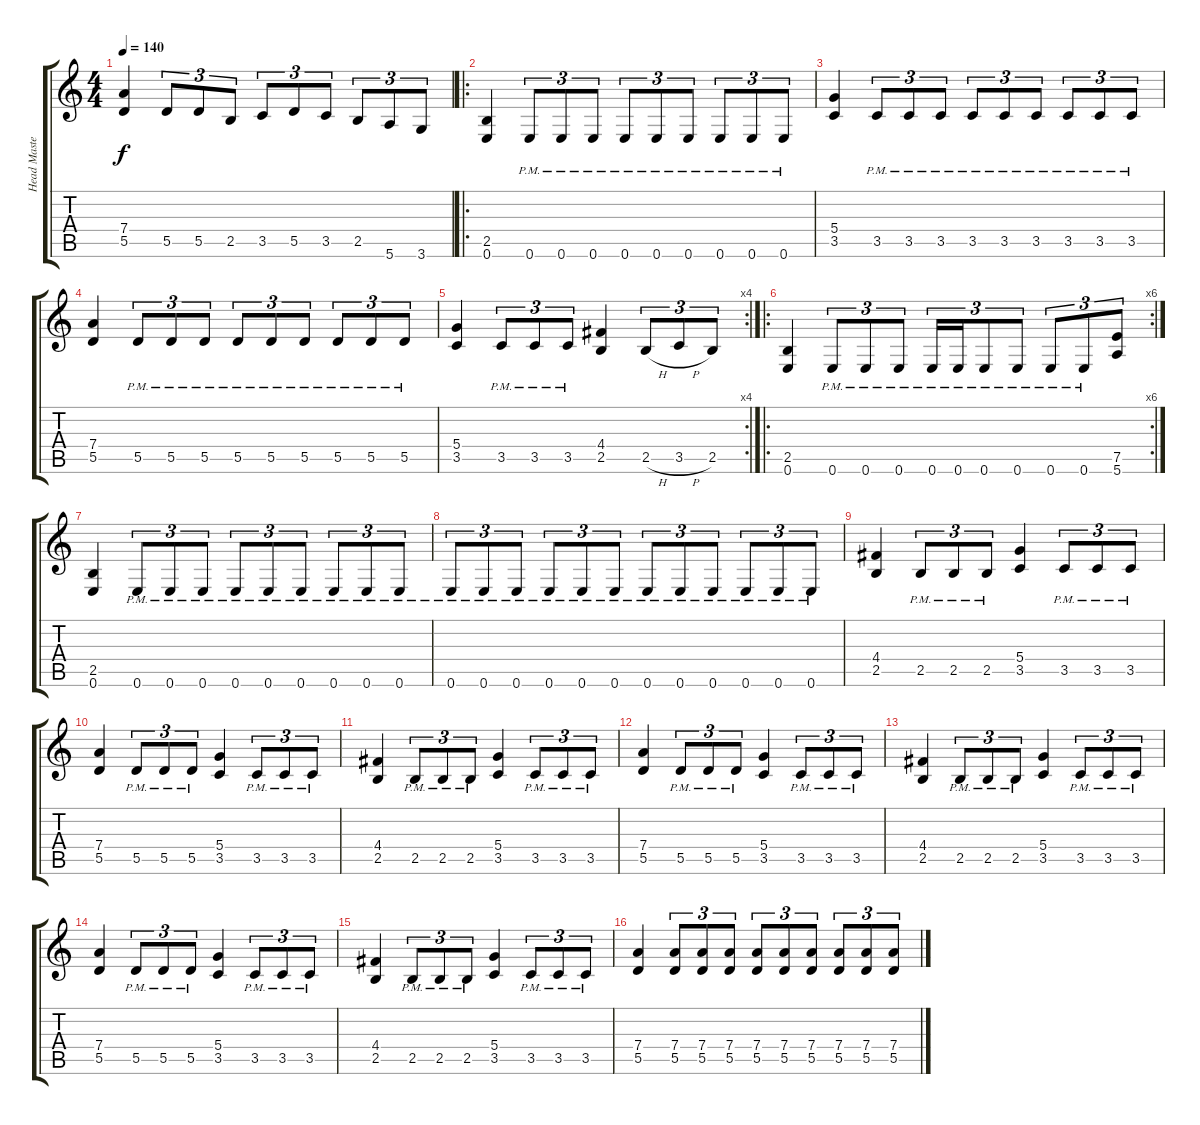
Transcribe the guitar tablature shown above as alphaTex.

\track ("Head Master" "Head Maste") {instrument distortionguitar}
\staff {score tabs}
\tuning (E4 B3 G3 D3 A2 E2) {hide}
\ts (4 4)
\tempo 140
\clef g2
\ks c
(7.4 5.5).4{dy f} 5.5.8{tu (3 2)} 5.5.8{tu (3 2)} 2.5.8{tu (3 2)} 3.5.8{tu (3 2)} 5.5.8{tu (3 2)} 3.5.8{tu (3 2)} 2.5.8{tu (3 2)} 5.6.8{tu (3 2)} 3.6.8{tu (3 2)} |
\ro
(2.5 0.6).4 0.6{pm}.8{tu (3 2)} 0.6{pm}.8{tu (3 2)} 0.6{pm}.8{tu (3 2)} 0.6{pm}.8{tu (3 2)} 0.6{pm}.8{tu (3 2)} 0.6{pm}.8{tu (3 2)} 0.6{pm}.8{tu (3 2)} 0.6{pm}.8{tu (3 2)} 0.6{pm}.8{tu (3 2)} |
(5.4 3.5).4 3.5{pm}.8{tu (3 2)} 3.5{pm}.8{tu (3 2)} 3.5{pm}.8{tu (3 2)} 3.5{pm}.8{tu (3 2)} 3.5{pm}.8{tu (3 2)} 3.5{pm}.8{tu (3 2)} 3.5{pm}.8{tu (3 2)} 3.5{pm}.8{tu (3 2)} 3.5{pm}.8{tu (3 2)} |
(7.4 5.5).4 5.5{pm}.8{tu (3 2)} 5.5{pm}.8{tu (3 2)} 5.5{pm}.8{tu (3 2)} 5.5{pm}.8{tu (3 2)} 5.5{pm}.8{tu (3 2)} 5.5{pm}.8{tu (3 2)} 5.5{pm}.8{tu (3 2)} 5.5{pm}.8{tu (3 2)} 5.5{pm}.8{tu (3 2)} |
\rc 4
(5.4 3.5).4 3.5{pm}.8{tu (3 2)} 3.5{pm}.8{tu (3 2)} 3.5{pm}.8{tu (3 2)} (4.4 2.5).4 2.5{h}.8{tu (3 2)} 3.5{h}.8{tu (3 2)} 2.5.8{tu (3 2)} |
\ro
\rc 6
(2.5 0.6).4 0.6{pm}.8{tu (3 2)} 0.6{pm}.8{tu (3 2)} 0.6{pm}.8{tu (3 2)} 0.6{pm}.16{tu (3 2)} 0.6{pm}.16{tu (3 2)} 0.6{pm}.8{tu (3 2)} 0.6{pm}.8{tu (3 2)} 0.6{pm}.8{tu (3 2)} 0.6{pm}.8{tu (3 2)} (7.5 5.6).8{tu (3 2)} |
(2.5 0.6).4 0.6{pm}.8{tu (3 2)} 0.6{pm}.8{tu (3 2)} 0.6{pm}.8{tu (3 2)} 0.6{pm}.8{tu (3 2)} 0.6{pm}.8{tu (3 2)} 0.6{pm}.8{tu (3 2)} 0.6{pm}.8{tu (3 2)} 0.6{pm}.8{tu (3 2)} 0.6{pm}.8{tu (3 2)} |
0.6{pm}.8{tu (3 2)} 0.6{pm}.8{tu (3 2)} 0.6{pm}.8{tu (3 2)} 0.6{pm}.8{tu (3 2)} 0.6{pm}.8{tu (3 2)} 0.6{pm}.8{tu (3 2)} 0.6{pm}.8{tu (3 2)} 0.6{pm}.8{tu (3 2)} 0.6{pm}.8{tu (3 2)} 0.6{pm}.8{tu (3 2)} 0.6{pm}.8{tu (3 2)} 0.6{pm}.8{tu (3 2)} |
(4.4 2.5).4 2.5{pm}.8{tu (3 2)} 2.5{pm}.8{tu (3 2)} 2.5{pm}.8{tu (3 2)} (5.4 3.5).4 3.5{pm}.8{tu (3 2)} 3.5{pm}.8{tu (3 2)} 3.5{pm}.8{tu (3 2)} |
(7.4 5.5).4 5.5{pm}.8{tu (3 2)} 5.5{pm}.8{tu (3 2)} 5.5{pm}.8{tu (3 2)} (5.4 3.5).4 3.5{pm}.8{tu (3 2)} 3.5{pm}.8{tu (3 2)} 3.5{pm}.8{tu (3 2)} |
(4.4 2.5).4 2.5{pm}.8{tu (3 2)} 2.5{pm}.8{tu (3 2)} 2.5{pm}.8{tu (3 2)} (5.4 3.5).4 3.5{pm}.8{tu (3 2)} 3.5{pm}.8{tu (3 2)} 3.5{pm}.8{tu (3 2)} |
(7.4 5.5).4 5.5{pm}.8{tu (3 2)} 5.5{pm}.8{tu (3 2)} 5.5{pm}.8{tu (3 2)} (5.4 3.5).4 3.5{pm}.8{tu (3 2)} 3.5{pm}.8{tu (3 2)} 3.5{pm}.8{tu (3 2)} |
(4.4 2.5).4 2.5{pm}.8{tu (3 2)} 2.5{pm}.8{tu (3 2)} 2.5{pm}.8{tu (3 2)} (5.4 3.5).4 3.5{pm}.8{tu (3 2)} 3.5{pm}.8{tu (3 2)} 3.5{pm}.8{tu (3 2)} |
(7.4 5.5).4 5.5{pm}.8{tu (3 2)} 5.5{pm}.8{tu (3 2)} 5.5{pm}.8{tu (3 2)} (5.4 3.5).4 3.5{pm}.8{tu (3 2)} 3.5{pm}.8{tu (3 2)} 3.5{pm}.8{tu (3 2)} |
(4.4 2.5).4 2.5{pm}.8{tu (3 2)} 2.5{pm}.8{tu (3 2)} 2.5{pm}.8{tu (3 2)} (5.4 3.5).4 3.5{pm}.8{tu (3 2)} 3.5{pm}.8{tu (3 2)} 3.5{pm}.8{tu (3 2)} |
(7.4 5.5).4 (7.4 5.5).8{tu (3 2)} (7.4 5.5).8{tu (3 2)} (7.4 5.5).8{tu (3 2)} (7.4 5.5).8{tu (3 2)} (7.4 5.5).8{tu (3 2)} (7.4 5.5).8{tu (3 2)} (7.4 5.5).8{tu (3 2)} (7.4 5.5).8{tu (3 2)} (7.4 5.5).8{tu (3 2)}
